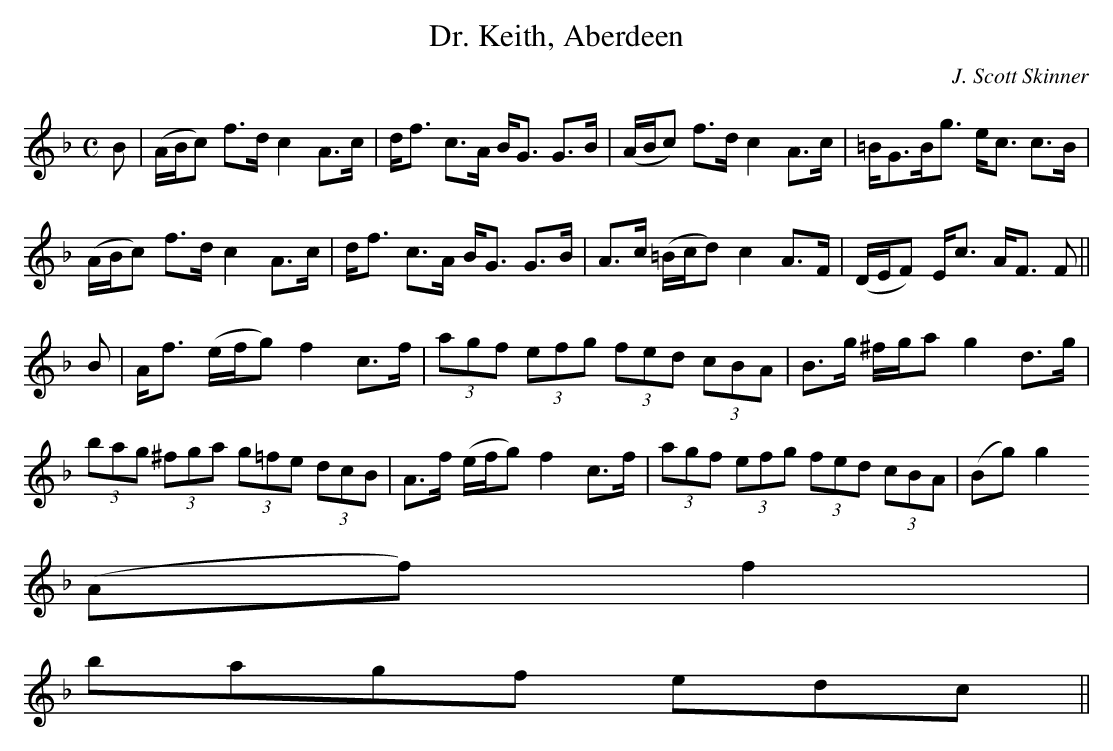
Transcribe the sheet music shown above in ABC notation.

X:1
T:Dr. Keith, Aberdeen
C:J. Scott Skinner
M:C
L:1/8
K:F
B|(A/B/c) f>d c2 A>c|d<f c>A B<G G>B|(A/B/c) f>d c2 A>c|=B<GB<g e<c c>B|
(A/B/c) f>d c2 A>c|d<f c>A B<G G>B|A>c (=B/c/d) c2 A>F|(D/E/F) E<c A<F F||
B|A<f (e/f/g) f2 c>f|(3agf (3efg (3fed (3cBA|B>g ^f/g/a g2 d>g|
(3bag (3 ^fga (3g=fe (3dcB|A>f (e/f/g) f2 c>f|(3agf (3efg (3fed (3cBA|(Bg) g2
(Af) f2|
bagf edc||
